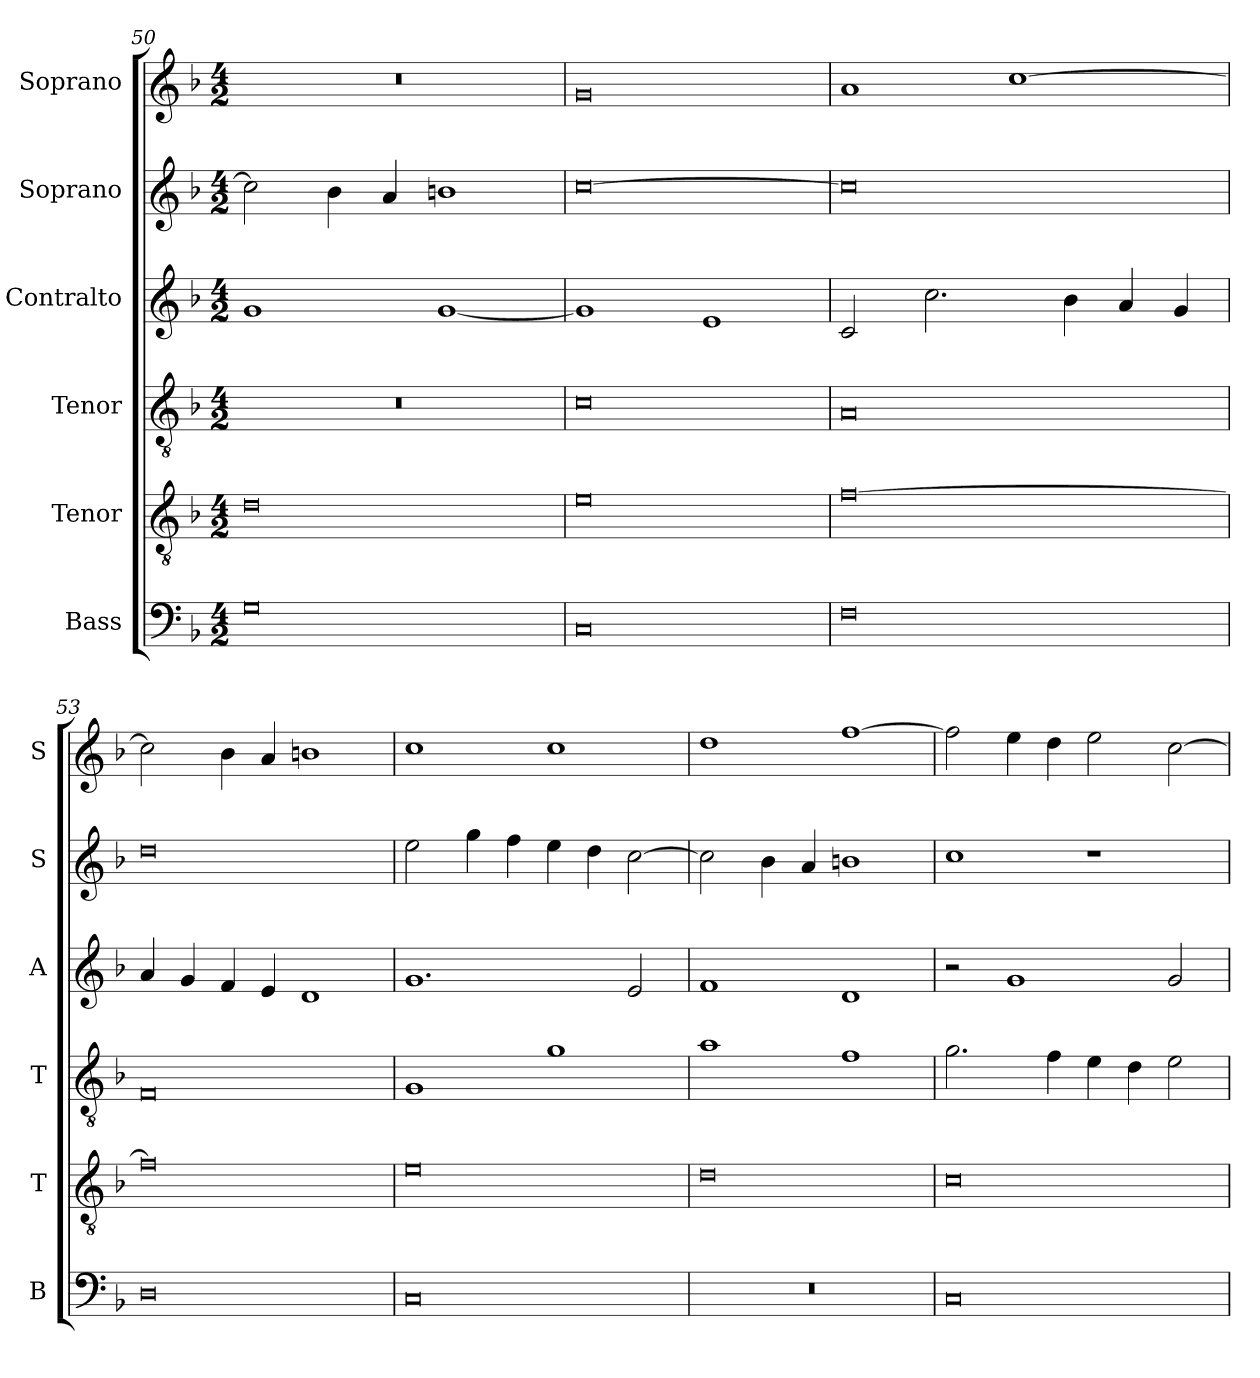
**kern	**kern	**kern	**kern	**kern	**kern
*part6	*part5	*part4	*part3	*part2	*part1
*staff6	*staff5	*staff4	*staff3	*staff2	*staff1
*I"Bass	*I"Tenor	*I"Tenor	*I"Contralto	*I"Soprano	*I"Soprano
*I'B	*I'T	*I'T	*I'A	*I'S	*I'S
*clefF4	*clefGv2	*clefGv2	*clefG2	*clefG2	*clefG2
*k[b-]	*k[b-]	*k[b-]	*k[b-]	*k[b-]	*k[b-]
*M4/2	*M4/2	*M4/2	*M4/2	*M4/2	*M4/2
=50	=50	=50	=50	=50	=50
0G	0d	0r	1g	2cc]	0r
.	.	.	.	4b-	.
.	.	.	.	4a	.
.	.	.	[1g	1bn	.
=51	=51	=51	=51	=51	=51
0C	0e	0c	1g]	[0cc	0g
.	.	.	1e	.	.
=52	=52	=52	=52	=52	=52
0F	[0f	0A	2c	0cc]	1a
.	.	.	2.cc	.	.
.	.	.	.	.	[1cc
.	.	.	4b-	.	.
.	.	.	4a	.	.
.	.	.	4g	.	.
=53	=53	=53	=53	=53	=53
0D	0f]	0F	4a	0dd	2cc]
.	.	.	4g	.	.
.	.	.	4f	.	4b-
.	.	.	4e	.	4a
.	.	.	1d	.	1bn
=54	=54	=54	=54	=54	=54
0C	0e	1G	1.g	2ee	1cc
.	.	.	.	4gg	.
.	.	.	.	4ff	.
.	.	1g	.	4ee	1cc
.	.	.	.	4dd	.
.	.	.	2e	[2cc	.
=55	=55	=55	=55	=55	=55
0r	0d	1a	1f	2cc]	1dd
.	.	.	.	4b-	.
.	.	.	.	4a	.
.	.	1f	1d	1bn	[1ff
=56	=56	=56	=56	=56	=56
0C	0c	2.g	2r	1cc	2ff]
.	.	.	1g	.	4ee
.	.	4f	.	.	4dd
.	.	4e	.	1r	2ee
.	.	4d	.	.	.
.	.	2e	2g	.	[2cc
=	=	=	=	=	=
*-	*-	*-	*-	*-	*-
